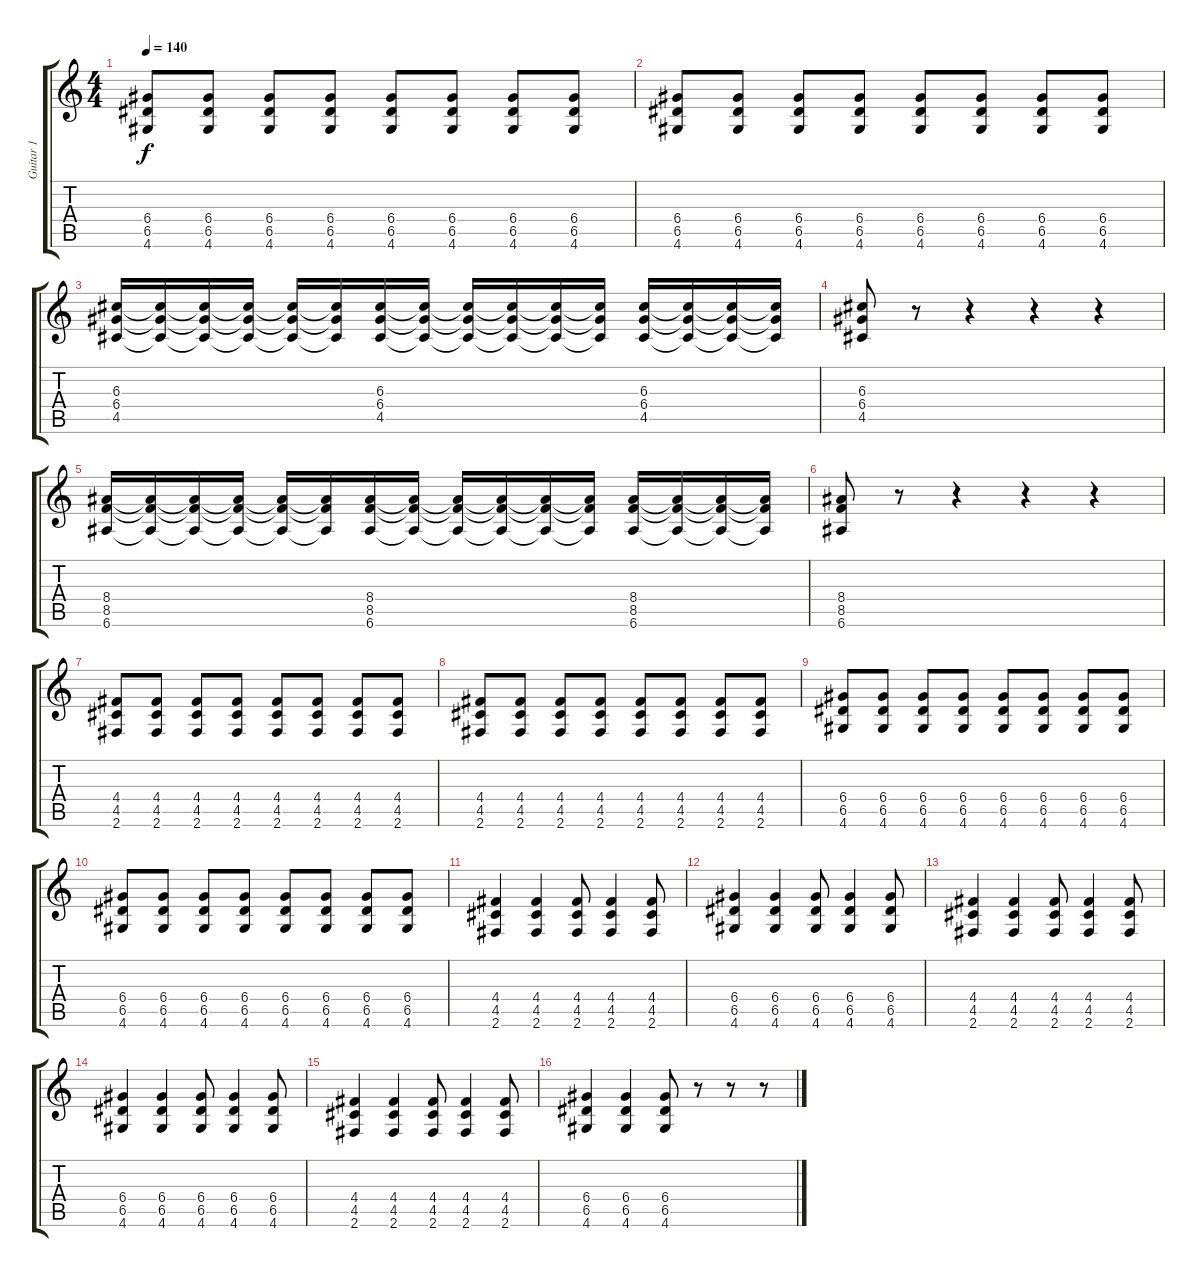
\track ("Guitar 1" "Guitar 1") {instrument distortionguitar}
\staff {score tabs}
\tuning (E4 B3 G3 D3 A2 E2) {hide}
\ts (4 4)
\tempo 140
\clef g2
\ks c
(6.4 6.5 4.6).8{dy f} (6.4 6.5 4.6).8 (6.4 6.5 4.6).8 (6.4 6.5 4.6).8 (6.4 6.5 4.6).8 (6.4 6.5 4.6).8 (6.4 6.5 4.6).8 (6.4 6.5 4.6).8 |
(6.4 6.5 4.6).8 (6.4 6.5 4.6).8 (6.4 6.5 4.6).8 (6.4 6.5 4.6).8 (6.4 6.5 4.6).8 (6.4 6.5 4.6).8 (6.4 6.5 4.6).8 (6.4 6.5 4.6).8 |
(6.3 6.4 4.5).16 (6.3{t} 6.4{t} 4.5{t}).16 (6.3{t} 6.4{t} 4.5{t}).16 (6.3{t} 6.4{t} 4.5{t}).16 (6.3{t} 6.4{t} 4.5{t}).16 (6.3{t} 6.4{t} 4.5{t}).16 (6.3 6.4 4.5).16 (6.3{t} 6.4{t} 4.5{t}).16 (6.3{t} 6.4{t} 4.5{t}).16 (6.3{t} 6.4{t} 4.5{t}).16 (6.3{t} 6.4{t} 4.5{t}).16 (6.3{t} 6.4{t} 4.5{t}).16 (6.3 6.4 4.5).16 (6.3{t} 6.4{t} 4.5{t}).16 (6.3{t} 6.4{t} 4.5{t}).16 (6.3{t} 6.4{t} 4.5{t}).16 |
(6.3 6.4 4.5).8 r.8 r.4 r.4 r.4 |
(8.4 8.5 6.6).16 (8.4{t} 8.5{t} 6.6{t}).16 (8.4{t} 8.5{t} 6.6{t}).16 (8.4{t} 8.5{t} 6.6{t}).16 (8.4{t} 8.5{t} 6.6{t}).16 (8.4{t} 8.5{t} 6.6{t}).16 (8.4 8.5 6.6).16 (8.4{t} 8.5{t} 6.6{t}).16 (8.4{t} 8.5{t} 6.6{t}).16 (8.4{t} 8.5{t} 6.6{t}).16 (8.4{t} 8.5{t} 6.6{t}).16 (8.4{t} 8.5{t} 6.6{t}).16 (8.4 8.5 6.6).16 (8.4{t} 8.5{t} 6.6{t}).16 (8.4{t} 8.5{t} 6.6{t}).16 (8.4{t} 8.5{t} 6.6{t}).16 |
(8.4 8.5 6.6).8 r.8 r.4 r.4 r.4 |
(4.4 4.5 2.6).8 (4.4 4.5 2.6).8 (4.4 4.5 2.6).8 (4.4 4.5 2.6).8 (4.4 4.5 2.6).8 (4.4 4.5 2.6).8 (4.4 4.5 2.6).8 (4.4 4.5 2.6).8 |
(4.4 4.5 2.6).8 (4.4 4.5 2.6).8 (4.4 4.5 2.6).8 (4.4 4.5 2.6).8 (4.4 4.5 2.6).8 (4.4 4.5 2.6).8 (4.4 4.5 2.6).8 (4.4 4.5 2.6).8 |
(6.4 6.5 4.6).8 (6.4 6.5 4.6).8 (6.4 6.5 4.6).8 (6.4 6.5 4.6).8 (6.4 6.5 4.6).8 (6.4 6.5 4.6).8 (6.4 6.5 4.6).8 (6.4 6.5 4.6).8 |
(6.4 6.5 4.6).8 (6.4 6.5 4.6).8 (6.4 6.5 4.6).8 (6.4 6.5 4.6).8 (6.4 6.5 4.6).8 (6.4 6.5 4.6).8 (6.4 6.5 4.6).8 (6.4 6.5 4.6).8 |
(4.4 4.5 2.6).4 (4.4 4.5 2.6).4 (4.4 4.5 2.6).8 (4.4 4.5 2.6).4 (4.4 4.5 2.6).8 |
(6.4 6.5 4.6).4 (6.4 6.5 4.6).4 (6.4 6.5 4.6).8 (6.4 6.5 4.6).4 (6.4 6.5 4.6).8 |
(4.4 4.5 2.6).4 (4.4 4.5 2.6).4 (4.4 4.5 2.6).8 (4.4 4.5 2.6).4 (4.4 4.5 2.6).8 |
(6.4 6.5 4.6).4 (6.4 6.5 4.6).4 (6.4 6.5 4.6).8 (6.4 6.5 4.6).4 (6.4 6.5 4.6).8 |
(4.4 4.5 2.6).4 (4.4 4.5 2.6).4 (4.4 4.5 2.6).8 (4.4 4.5 2.6).4 (4.4 4.5 2.6).8 |
(6.4 6.5 4.6).4 (6.4 6.5 4.6).4 (6.4 6.5 4.6).8 r.8 r.8 r.8
